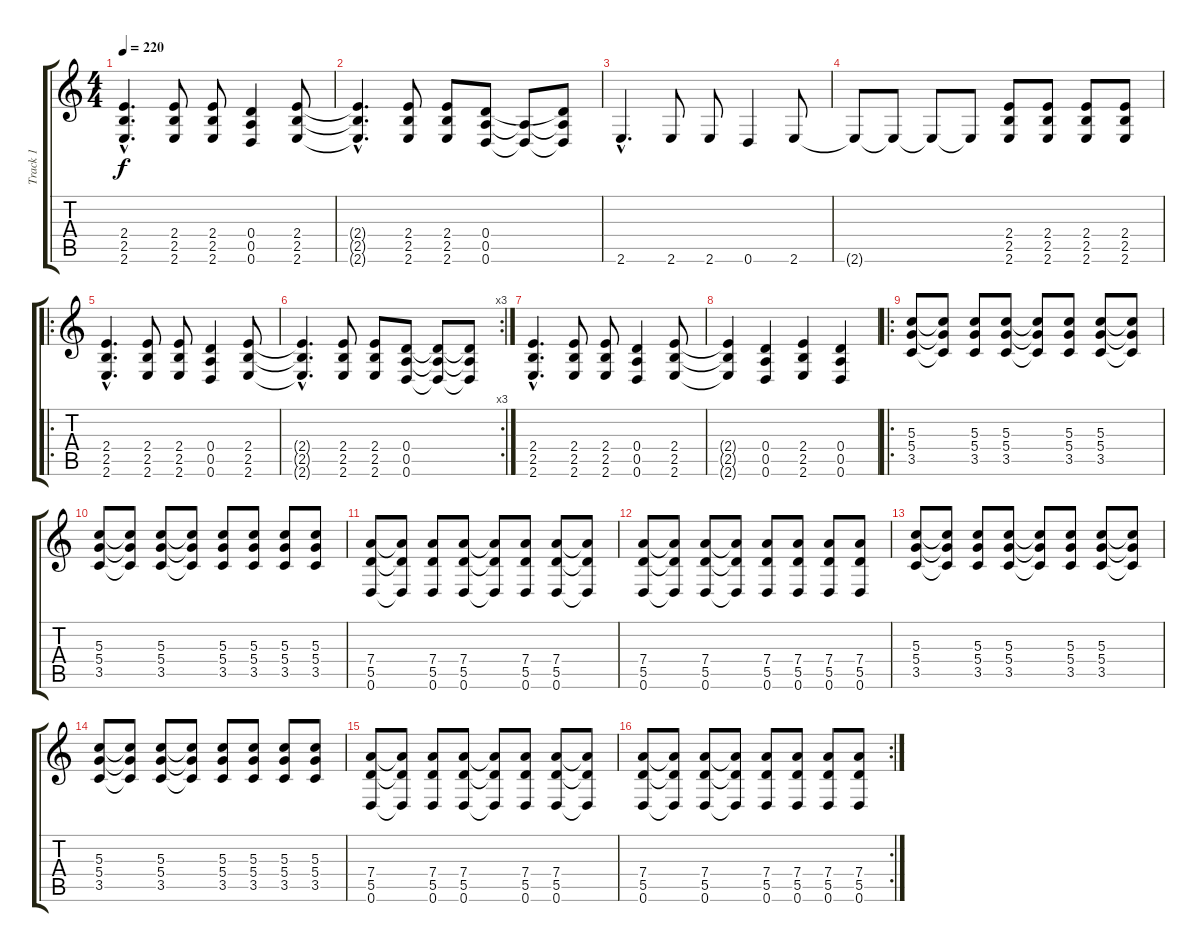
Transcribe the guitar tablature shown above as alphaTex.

\track ("Track 1" "Track 1") {instrument distortionguitar}
\staff {score tabs}
\tuning (E4 B3 G3 D3 A2 D2) {hide}
\ts (4 4)
\tempo 220
\clef g2
\ks c
(2.4{hac} 2.5{hac} 2.6{hac}).4{d dy f instrument electricguitarmuted} (2.4 2.5 2.6).8 (2.4 2.5 2.6).8 (0.4 0.5 0.6).4 (2.4 2.5 2.6).8 |
(2.4{hac t} 2.5{hac t} 2.6{hac t}).4{d} (2.4 2.5 2.6).8 (2.4 2.5 2.6).8 (0.4 0.5 0.6).8 (0.5{t} 0.6{t}).8 (0.4{t} 0.5{t} 0.6{t}).8 |
2.6{hac}.4{d instrument distortionguitar} 2.6.8 2.6.8 0.6.4 2.6.8 |
2.6{t}.8 2.6{t}.8 2.6{t}.8 2.6{t}.8 (2.4 2.5 2.6).8{instrument electricguitarmuted} (2.4 2.5 2.6).8 (2.4 2.5 2.6).8 (2.4 2.5 2.6).8 |
\ro
(2.4{hac} 2.5{hac} 2.6{hac}).4{d instrument distortionguitar} (2.4 2.5 2.6).8 (2.4 2.5 2.6).8 (0.4 0.5 0.6).4 (2.4 2.5 2.6).8 |
\rc 3
(2.4{hac t} 2.5{hac t} 2.6{hac t}).4{d} (2.4 2.5 2.6).8 (2.4 2.5 2.6).8 (0.4 0.5 0.6).8 (0.4{t} 0.5{t} 0.6{t}).8 (0.4{t} 0.5{t} 0.6{t}).8 |
(2.4{hac} 2.5{hac} 2.6{hac}).4{d} (2.4 2.5 2.6).8 (2.4 2.5 2.6).8 (0.4 0.5 0.6).4 (2.4 2.5 2.6).8 |
(2.4{t} 2.5{t} 2.6{t}).4 (0.4 0.5 0.6).4 (2.4 2.5 2.6).4 (0.4 0.5 0.6).4 |
\ro
(5.3 5.4 3.5).8{instrument distortionguitar} (5.3{t} 5.4{t} 3.5{t}).8 (5.3 5.4 3.5).8 (5.3 5.4 3.5).8 (5.3{t} 5.4{t} 3.5{t}).8 (5.3 5.4 3.5).8 (5.3 5.4 3.5).8 (5.3{t} 5.4{t} 3.5{t}).8 |
(5.3 5.4 3.5).8 (5.3{t} 5.4{t} 3.5{t}).8 (5.3 5.4 3.5).8 (5.3{t} 5.4{t} 3.5{t}).8 (5.3 5.4 3.5).8 (5.3 5.4 3.5).8 (5.3 5.4 3.5).8 (5.3 5.4 3.5).8 |
(7.4 5.5 0.6).8 (7.4{t} 5.5{t} 0.6{t}).8 (7.4 5.5 0.6).8 (7.4 5.5 0.6).8 (7.4{t} 5.5{t} 0.6{t}).8 (7.4 5.5 0.6).8 (7.4 5.5 0.6).8 (7.4{t} 5.5{t} 0.6{t}).8 |
(7.4 5.5 0.6).8 (7.4{t} 5.5{t} 0.6{t}).8 (7.4 5.5 0.6).8 (7.4{t} 5.5{t} 0.6{t}).8 (7.4 5.5 0.6).8 (7.4 5.5 0.6).8 (7.4 5.5 0.6).8 (7.4 5.5 0.6).8 |
(5.3 5.4 3.5).8 (5.3{t} 5.4{t} 3.5{t}).8 (5.3 5.4 3.5).8 (5.3 5.4 3.5).8 (5.3{t} 5.4{t} 3.5{t}).8 (5.3 5.4 3.5).8 (5.3 5.4 3.5).8 (5.3{t} 5.4{t} 3.5{t}).8 |
(5.3 5.4 3.5).8 (5.3{t} 5.4{t} 3.5{t}).8 (5.3 5.4 3.5).8 (5.3{t} 5.4{t} 3.5{t}).8 (5.3 5.4 3.5).8 (5.3 5.4 3.5).8 (5.3 5.4 3.5).8 (5.3 5.4 3.5).8 |
(7.4 5.5 0.6).8 (7.4{t} 5.5{t} 0.6{t}).8 (7.4 5.5 0.6).8 (7.4 5.5 0.6).8 (7.4{t} 5.5{t} 0.6{t}).8 (7.4 5.5 0.6).8 (7.4 5.5 0.6).8 (7.4{t} 5.5{t} 0.6{t}).8 |
\rc 2
(7.4 5.5 0.6).8 (7.4{t} 5.5{t} 0.6{t}).8 (7.4 5.5 0.6).8 (7.4{t} 5.5{t} 0.6{t}).8 (7.4 5.5 0.6).8{instrument electricguitarmuted} (7.4 5.5 0.6).8 (7.4 5.5 0.6).8 (7.4 5.5 0.6).8
